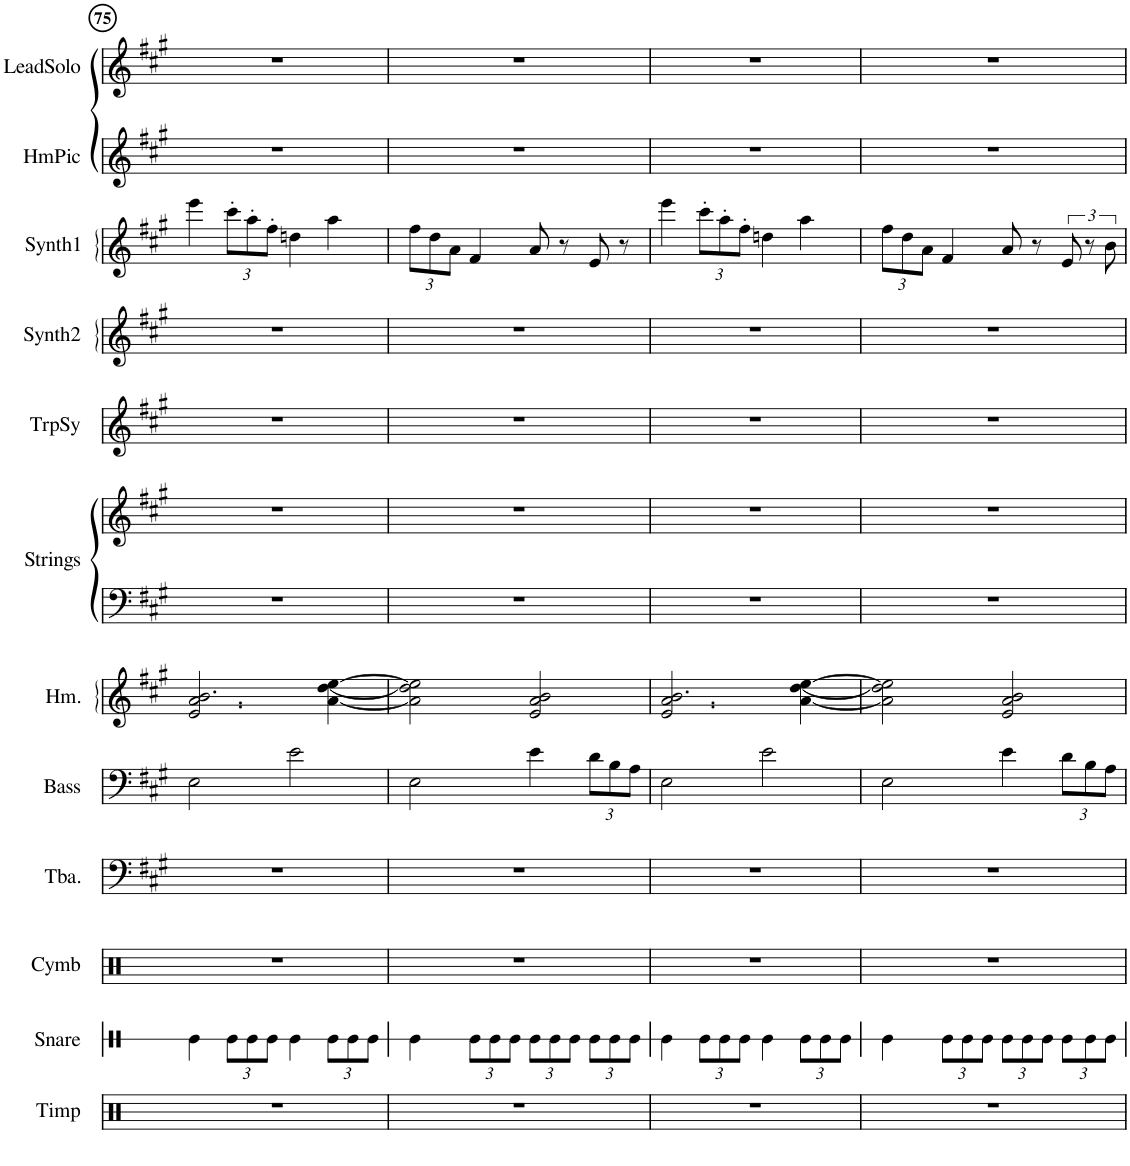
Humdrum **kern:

**kern	**kern	**kern	**kern	**kern	**kern	**kern	**kern	**kern	**kern	**kern	**kern	**kern
*part12	*part11	*part10	*part9	*part8	*part7	*part6	*part6	*part5	*part4	*part3	*part2	*part1
*staff13	*staff12	*staff11	*staff10	*staff9	*staff8	*staff7	*staff6	*staff5	*staff4	*staff3	*staff2	*staff1
*I"Timp	*I"Snare	*I"Cymb	*I"Tuba	*I"Bass	*I"Hm.	*I"Strings	*	*I"TrpSy	*I"Synth2	*I"Synth1	*I"HmPic	*I"LeadSolo
*I'Timp	*I'Snare	*I'Cymb	*I'Tba.	*I'Bass	*I'Hm.	*I'Strings	*	*I'TrpSy	*I'Synth2	*I'Synth1	*I'HmPic	*I'LeadSolo
!!LO:PB:g=z
*clefX	*clefX	*clefX	*clefF4	*clefF4	*clefG2	*clefF4	*clefG2	*clefG2	*clefG2	*clefG2	*clefG2	*clefG2
*	*	*	*	*Trd7c12	*	*	*	*	*	*	*	*
*k[]	*k[]	*k[]	*k[f#c#g#]	*k[f#c#g#]	*k[f#c#g#]	*k[f#c#g#]	*k[f#c#g#]	*k[f#c#g#]	*k[f#c#g#]	*k[f#c#g#]	*k[f#c#g#]	*k[f#c#g#]
*M4/4	*M4/4	*M4/4	*M4/4	*M4/4	*M4/4	*M4/4	*M4/4	*M4/4	*M4/4	*M4/4	*M4/4	*M4/4
=75	=75	=75	=75	=75	=75	=75	=75	=75	=75	=75	=75	=75
1r	4Re\	1r	1r	2E\	2.e/ 2.a/ 2.b/	1r	1r	1r	1r	4eee\	1r	1r
*	*Xbrackettup	*	*	*	*	*	*	*	*	*Xbrackettup	*	*
.	12Re\L	.	.	.	.	.	.	.	.	12ccc#'\L	.	.
.	12Re\	.	.	.	.	.	.	.	.	12aa'\	.	.
.	12Re\J	.	.	.	.	.	.	.	.	12ff#'\J	.	.
.	4Re\	.	.	2e\	.	.	.	.	.	4ddn\	.	.
.	12Re\L	.	.	.	[4a\ [4dd\ [4ee\	.	.	.	.	4aa\	.	.
.	12Re\	.	.	.	.	.	.	.	.	.	.	.
.	12Re\J	.	.	.	.	.	.	.	.	.	.	.
=76	=76	=76	=76	=76	=76	=76	=76	=76	=76	=76	=76	=76
1r	4Re\	1r	1r	2E\	2a\] 2dd\] 2ee\]	1r	1r	1r	1r	12ff#\L	1r	1r
.	.	.	.	.	.	.	.	.	.	12dd\	.	.
.	.	.	.	.	.	.	.	.	.	12a\J	.	.
.	12Re\L	.	.	.	.	.	.	.	.	4f#/	.	.
.	12Re\	.	.	.	.	.	.	.	.	.	.	.
.	12Re\J	.	.	.	.	.	.	.	.	.	.	.
.	12Re\L	.	.	4e\	2e/ 2a/ 2b/	.	.	.	.	8a/	.	.
.	12Re\	.	.	.	.	.	.	.	.	.	.	.
.	.	.	.	.	.	.	.	.	.	8r	.	.
.	12Re\J	.	.	.	.	.	.	.	.	.	.	.
*	*	*	*	*Xbrackettup	*	*	*	*	*	*	*	*
.	12Re\L	.	.	12d\L	.	.	.	.	.	8e/	.	.
.	12Re\	.	.	12B\	.	.	.	.	.	.	.	.
.	.	.	.	.	.	.	.	.	.	8r	.	.
.	12Re\J	.	.	12A\J	.	.	.	.	.	.	.	.
=77	=77	=77	=77	=77	=77	=77	=77	=77	=77	=77	=77	=77
1r	4Re\	1r	1r	2E\	2.e/ 2.a/ 2.b/	1r	1r	1r	1r	4eee\	1r	1r
.	12Re\L	.	.	.	.	.	.	.	.	12ccc#'\L	.	.
.	12Re\	.	.	.	.	.	.	.	.	12aa'\	.	.
.	12Re\J	.	.	.	.	.	.	.	.	12ff#'\J	.	.
.	4Re\	.	.	2e\	.	.	.	.	.	4ddn\	.	.
.	12Re\L	.	.	.	[4a\ [4dd\ [4ee\	.	.	.	.	4aa\	.	.
.	12Re\	.	.	.	.	.	.	.	.	.	.	.
.	12Re\J	.	.	.	.	.	.	.	.	.	.	.
=78	=78	=78	=78	=78	=78	=78	=78	=78	=78	=78	=78	=78
1r	4Re\	1r	1r	2E\	2a\] 2dd\] 2ee\]	1r	1r	1r	1r	12ff#\L	1r	1r
.	.	.	.	.	.	.	.	.	.	12dd\	.	.
.	.	.	.	.	.	.	.	.	.	12a\J	.	.
.	12Re\L	.	.	.	.	.	.	.	.	4f#/	.	.
.	12Re\	.	.	.	.	.	.	.	.	.	.	.
.	12Re\J	.	.	.	.	.	.	.	.	.	.	.
.	12Re\L	.	.	4e\	2e/ 2a/ 2b/	.	.	.	.	8a/	.	.
.	12Re\	.	.	.	.	.	.	.	.	.	.	.
.	.	.	.	.	.	.	.	.	.	8r	.	.
.	12Re\J	.	.	.	.	.	.	.	.	.	.	.
*	*	*	*	*	*	*	*	*	*	*brackettup	*	*
.	12Re\L	.	.	12d\L	.	.	.	.	.	12e/	.	.
.	12Re\	.	.	12B\	.	.	.	.	.	12r	.	.
.	12Re\J	.	.	12A\J	.	.	.	.	.	12b\	.	.
=	=	=	=	=	=	=	=	=	=	=	=	=
*-	*-	*-	*-	*-	*-	*-	*-	*-	*-	*-	*-	*-
